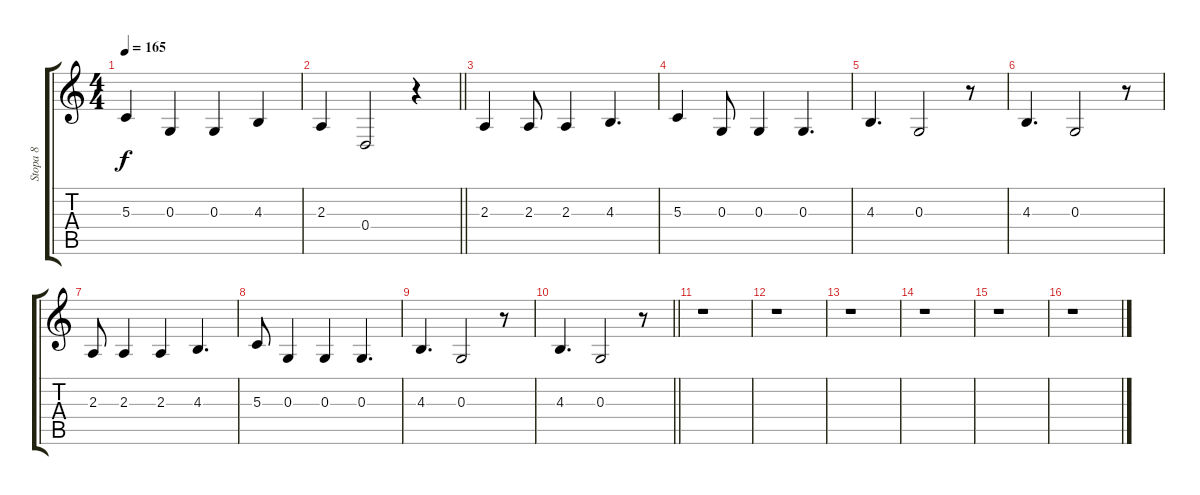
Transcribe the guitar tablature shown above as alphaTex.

\track ("Stopa 8" "Stopa 8") {instrument flute}
\staff {score tabs}
\tuning (E4 B3 G3 D3 A2 E2) {hide}
\ts (4 4)
\tempo 165
\clef g2
\ks c
5.3.4{dy f} 0.3.4 0.3.4 4.3.4 |
\barLineRight lightlight
2.3.4 0.4.2 r.4 |
\section ("" "")
2.3.4 2.3.8 2.3.4 4.3.4{d} |
5.3.4 0.3.8 0.3.4 0.3.4{d} |
4.3.4{d} 0.3.2 r.8 |
4.3.4{d} 0.3.2 r.8 |
2.3.8 2.3.4 2.3.4 4.3.4{d} |
5.3.8 0.3.4 0.3.4 0.3.4{d} |
4.3.4{d} 0.3.2 r.8 |
\barLineRight lightlight
4.3.4{d} 0.3.2 r.8 |
\section ("" "")
r.1 |
r.1 |
r.1 |
r.1 |
r.1 |
r.1
